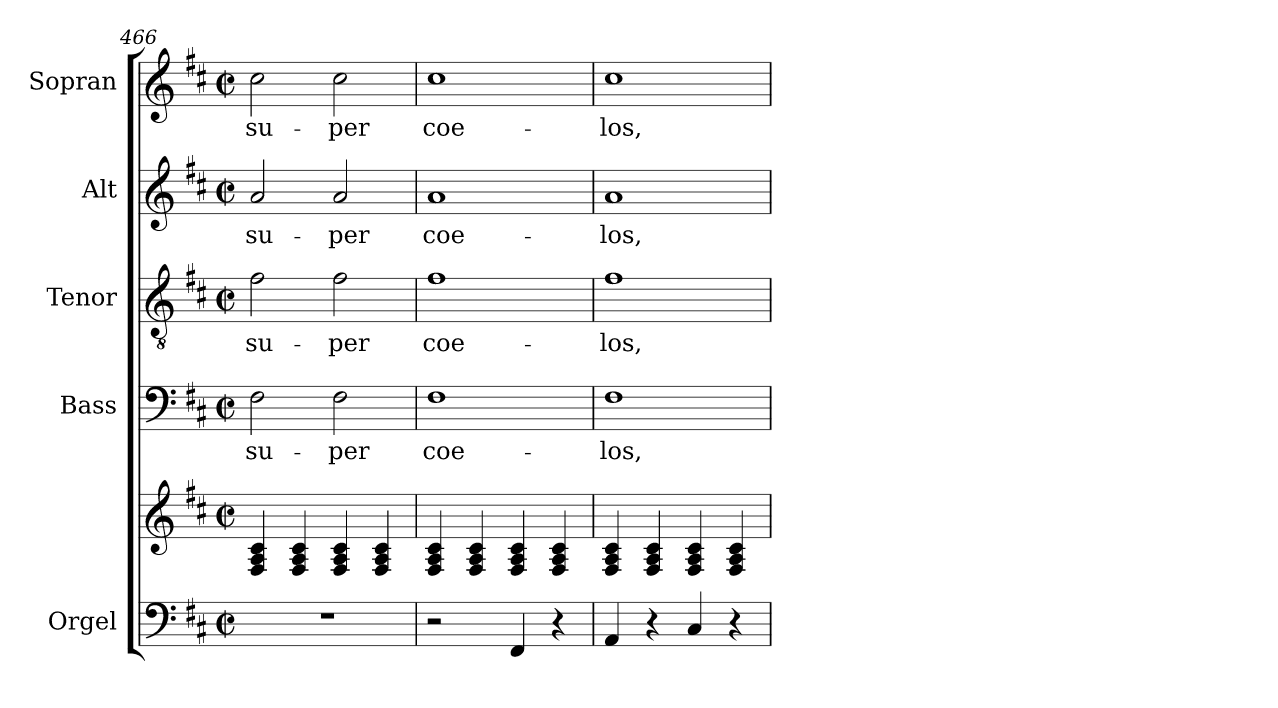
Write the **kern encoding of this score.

**kern	**kern	**kern	**text	**kern	**text	**kern	**text	**kern	**text
*part5	*part5	*part4	*part4	*part3	*part3	*part2	*part2	*part1	*part1
*staff6	*staff5	*staff4	*staff4	*staff3	*staff3	*staff2	*staff2	*staff1	*staff1
*I"Orgel	*	*I"Bass	*	*I"Tenor	*	*I"Alt	*	*I"Sopran	*
*I'Org.	*	*I'B.	*	*I'T.	*	*I'A.	*	*I'S.	*
*clefF4	*clefG2	*clefF4	*	*clefGv2	*	*clefG2	*	*clefG2	*
*k[f#c#]	*k[f#c#]	*k[f#c#]	*	*k[f#c#]	*	*k[f#c#]	*	*k[f#c#]	*
*D:	*D:	*D:	*	*D:	*	*D:	*	*D:	*
*M2/2	*M2/2	*M2/2	*	*M2/2	*	*M2/2	*	*M2/2	*
*met(c|)	*met(c|)	*met(c|)	*	*met(c|)	*	*met(c|)	*	*met(c|)	*
=466	=466	=466	=466	=466	=466	=466	=466	=466	=466
!	!	!	!LO:LY:b	!	!LO:LY:b	!	!LO:LY:b	!	!LO:LY:b
1r	4F#/ 4A/ 4c#/	2F#\	su-	2f#\	su-	2a/	su-	2cc#\	su-
.	4F#/ 4A/ 4c#/	.	.	.	.	.	.	.	.
!	!	!	!LO:LY:b	!	!LO:LY:b	!	!LO:LY:b	!	!LO:LY:b
.	4F#/ 4A/ 4c#/	2F#\	-per	2f#\	-per	2a/	-per	2cc#\	-per
.	4F#/ 4A/ 4c#/	.	.	.	.	.	.	.	.
=467	=467	=467	=467	=467	=467	=467	=467	=467	=467
!	!	!	!LO:LY:b	!	!LO:LY:b	!	!LO:LY:b	!	!LO:LY:b
2r	4F#/ 4A/ 4c#/	1F#	coe-	1f#	coe-	1a	coe-	1cc#	coe-
.	4F#/ 4A/ 4c#/	.	.	.	.	.	.	.	.
4FF#/	4F#/ 4A/ 4c#/	.	.	.	.	.	.	.	.
4r	4F#/ 4A/ 4c#/	.	.	.	.	.	.	.	.
=468	=468	=468	=468	=468	=468	=468	=468	=468	=468
!	!	!	!LO:LY:b	!	!LO:LY:b	!	!LO:LY:b	!	!LO:LY:b
4AA/	4F#/ 4A/ 4c#/	1F#	-los,	1f#	-los,	1a	-los,	1cc#	-los,
4r	4F#/ 4A/ 4c#/	.	.	.	.	.	.	.	.
4C#/	4F#/ 4A/ 4c#/	.	.	.	.	.	.	.	.
4r	4F#/ 4A/ 4c#/	.	.	.	.	.	.	.	.
=	=	=	=	=	=	=	=	=	=
*-	*-	*-	*-	*-	*-	*-	*-	*-	*-
